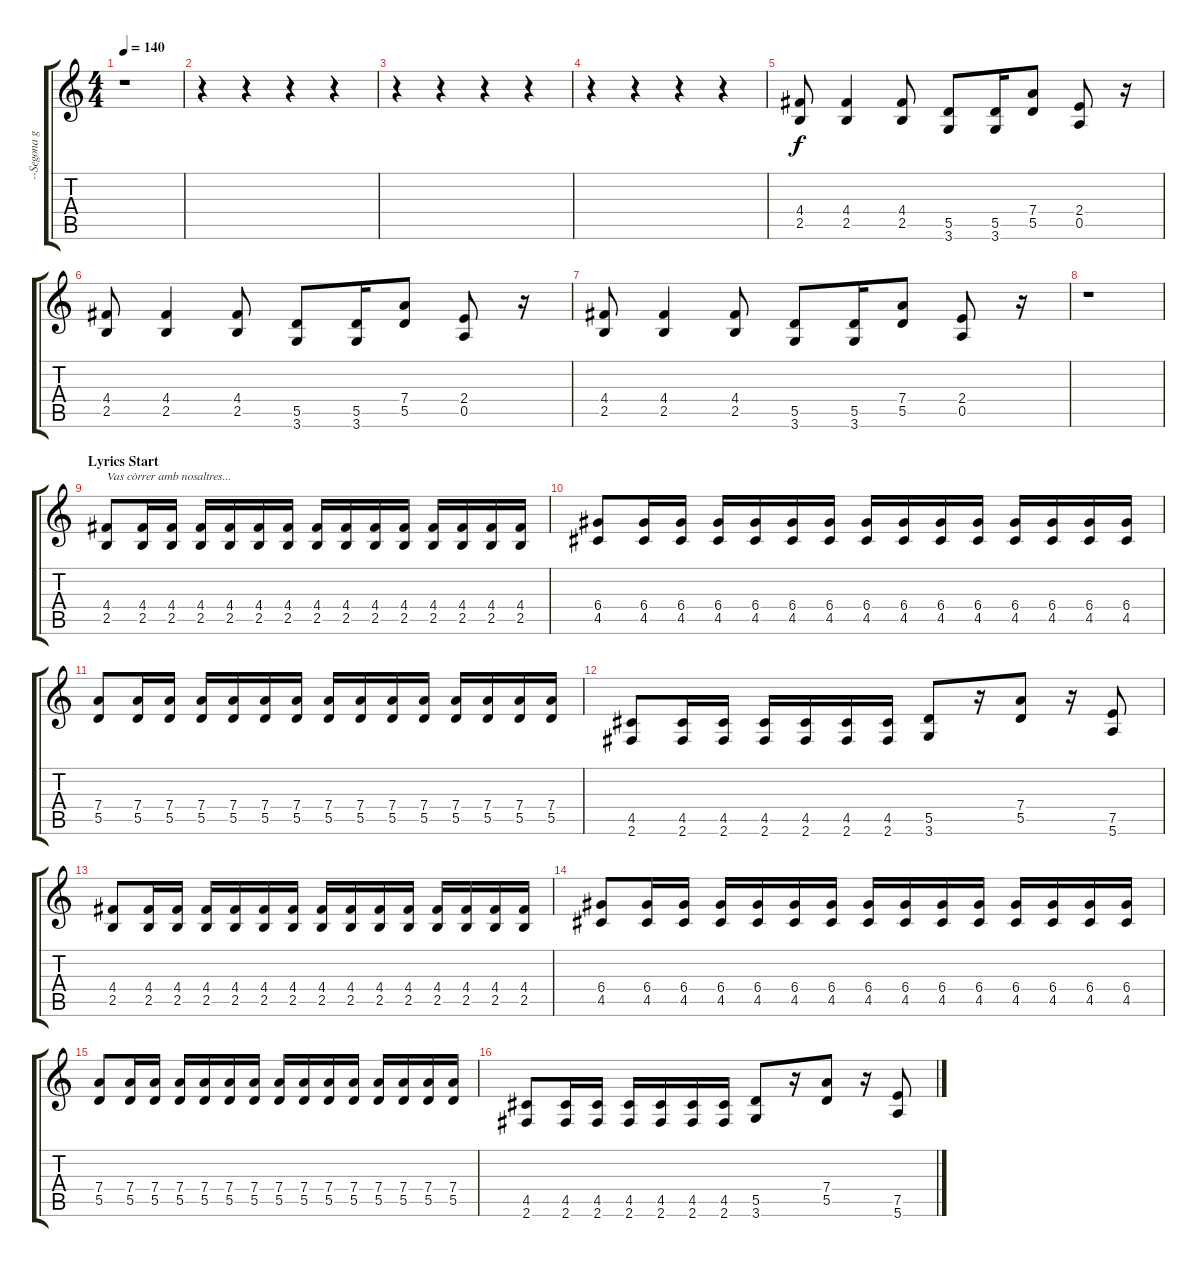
\track ("--Segona guitarra" "--Segona g") {instrument distortionguitar}
\staff {score tabs}
\tuning (E4 B3 G3 D3 A2 E2) {hide}
\ts (4 4)
\tempo 140
\clef g2
\ks c
r.1{dy f instrument distortionguitar} |
r.4 r.4 r.4 r.4 |
r.4 r.4 r.4 r.4 |
r.4 r.4 r.4 r.4 |
(4.4 2.5).8 (4.4 2.5).4 (4.4 2.5).8 (5.5 3.6).8 (5.5 3.6).16 (7.4 5.5).8 (2.4 0.5).8 r.16 |
(4.4 2.5).8 (4.4 2.5).4 (4.4 2.5).8 (5.5 3.6).8 (5.5 3.6).16 (7.4 5.5).8 (2.4 0.5).8 r.16 |
(4.4 2.5).8 (4.4 2.5).4 (4.4 2.5).8 (5.5 3.6).8 (5.5 3.6).16 (7.4 5.5).8 (2.4 0.5).8 r.16 |
r.1 |
\section ("" "Lyrics Start")
(4.4 2.5).8{txt "Vas còrrer amb nosaltres..."} (4.4 2.5).16 (4.4 2.5).16 (4.4 2.5).16 (4.4 2.5).16 (4.4 2.5).16 (4.4 2.5).16 (4.4 2.5).16 (4.4 2.5).16 (4.4 2.5).16 (4.4 2.5).16 (4.4 2.5).16 (4.4 2.5).16 (4.4 2.5).16 (4.4 2.5).16 |
(6.4 4.5).8 (6.4 4.5).16 (6.4 4.5).16 (6.4 4.5).16 (6.4 4.5).16 (6.4 4.5).16 (6.4 4.5).16 (6.4 4.5).16 (6.4 4.5).16 (6.4 4.5).16 (6.4 4.5).16 (6.4 4.5).16 (6.4 4.5).16 (6.4 4.5).16 (6.4 4.5).16 |
(7.4 5.5).8 (7.4 5.5).16 (7.4 5.5).16 (7.4 5.5).16 (7.4 5.5).16 (7.4 5.5).16 (7.4 5.5).16 (7.4 5.5).16 (7.4 5.5).16 (7.4 5.5).16 (7.4 5.5).16 (7.4 5.5).16 (7.4 5.5).16 (7.4 5.5).16 (7.4 5.5).16 |
(4.5 2.6).8 (4.5 2.6).16 (4.5 2.6).16 (4.5 2.6).16 (4.5 2.6).16 (4.5 2.6).16 (4.5 2.6).16 (5.5 3.6).8 r.16 (7.4 5.5).8 r.16 (7.5 5.6).8 |
(4.4 2.5).8 (4.4 2.5).16 (4.4 2.5).16 (4.4 2.5).16 (4.4 2.5).16 (4.4 2.5).16 (4.4 2.5).16 (4.4 2.5).16 (4.4 2.5).16 (4.4 2.5).16 (4.4 2.5).16 (4.4 2.5).16 (4.4 2.5).16 (4.4 2.5).16 (4.4 2.5).16 |
(6.4 4.5).8 (6.4 4.5).16 (6.4 4.5).16 (6.4 4.5).16 (6.4 4.5).16 (6.4 4.5).16 (6.4 4.5).16 (6.4 4.5).16 (6.4 4.5).16 (6.4 4.5).16 (6.4 4.5).16 (6.4 4.5).16 (6.4 4.5).16 (6.4 4.5).16 (6.4 4.5).16 |
(7.4 5.5).8 (7.4 5.5).16 (7.4 5.5).16 (7.4 5.5).16 (7.4 5.5).16 (7.4 5.5).16 (7.4 5.5).16 (7.4 5.5).16 (7.4 5.5).16 (7.4 5.5).16 (7.4 5.5).16 (7.4 5.5).16 (7.4 5.5).16 (7.4 5.5).16 (7.4 5.5).16 |
(4.5 2.6).8 (4.5 2.6).16 (4.5 2.6).16 (4.5 2.6).16 (4.5 2.6).16 (4.5 2.6).16 (4.5 2.6).16 (5.5 3.6).8 r.16 (7.4 5.5).8 r.16 (7.5 5.6).8
